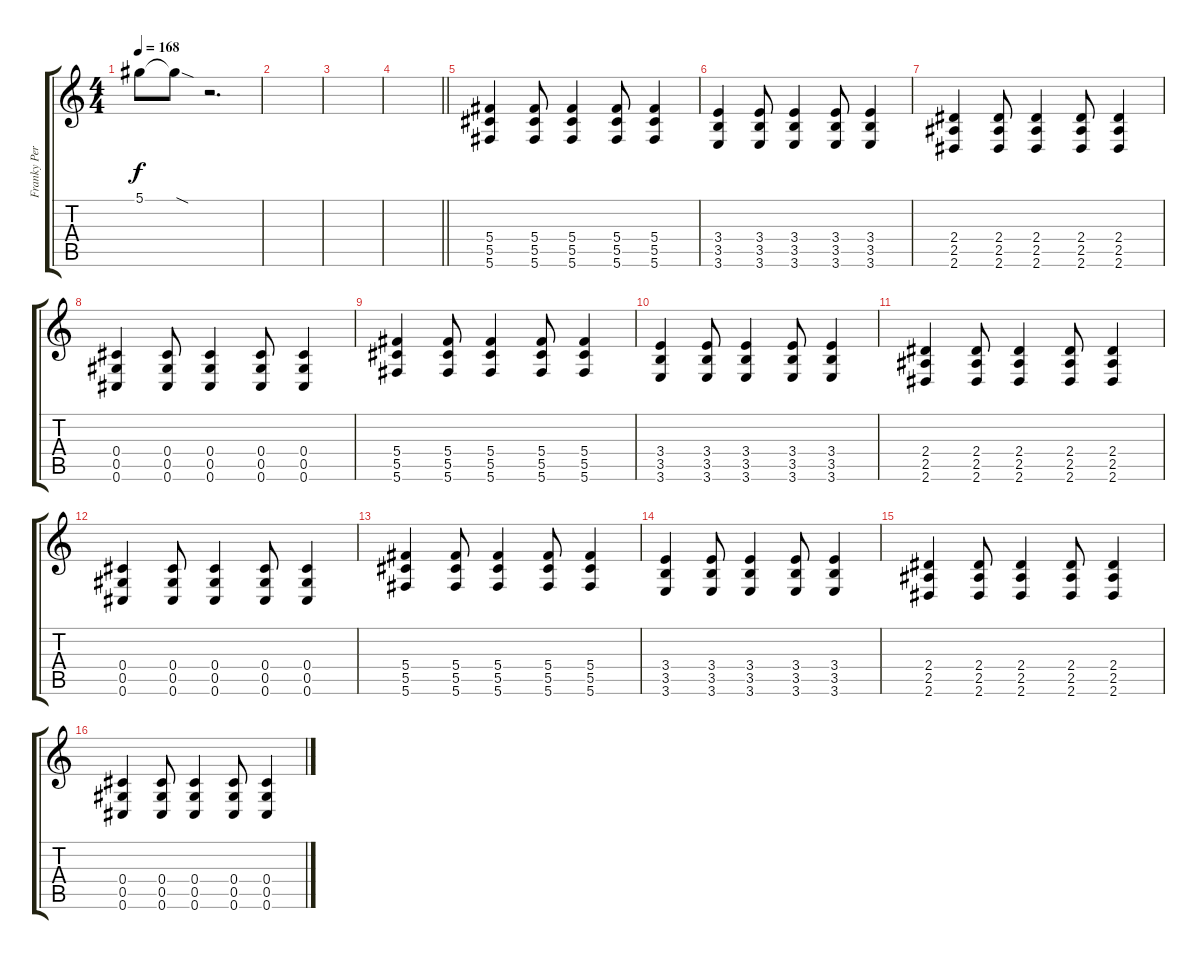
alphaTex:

\track ("Franky Perez" "Franky Per") {instrument overdrivenguitar}
\staff {score tabs}
\tuning (Eb4 Bb3 Gb3 Db3 Ab2 Db2) {hide}
\ts (4 4)
\tempo 168
\clef g2
\ks c
5.1.8{dy f} 5.1{sod t}.8 r.2{d} |
|
|
\barLineRight lightlight
|
(5.4 5.5 5.6).4 (5.4 5.5 5.6).8 (5.4 5.5 5.6).4 (5.4 5.5 5.6).8 (5.4 5.5 5.6).4 |
(3.4 3.5 3.6).4 (3.4 3.5 3.6).8 (3.4 3.5 3.6).4 (3.4 3.5 3.6).8 (3.4 3.5 3.6).4 |
(2.4 2.5 2.6).4 (2.4 2.5 2.6).8 (2.4 2.5 2.6).4 (2.4 2.5 2.6).8 (2.4 2.5 2.6).4 |
(0.4 0.5 0.6).4 (0.4 0.5 0.6).8 (0.4 0.5 0.6).4 (0.4 0.5 0.6).8 (0.4 0.5 0.6).4 |
(5.4 5.5 5.6).4 (5.4 5.5 5.6).8 (5.4 5.5 5.6).4 (5.4 5.5 5.6).8 (5.4 5.5 5.6).4 |
(3.4 3.5 3.6).4 (3.4 3.5 3.6).8 (3.4 3.5 3.6).4 (3.4 3.5 3.6).8 (3.4 3.5 3.6).4 |
(2.4 2.5 2.6).4 (2.4 2.5 2.6).8 (2.4 2.5 2.6).4 (2.4 2.5 2.6).8 (2.4 2.5 2.6).4 |
(0.4 0.5 0.6).4 (0.4 0.5 0.6).8 (0.4 0.5 0.6).4 (0.4 0.5 0.6).8 (0.4 0.5 0.6).4 |
(5.4 5.5 5.6).4 (5.4 5.5 5.6).8 (5.4 5.5 5.6).4 (5.4 5.5 5.6).8 (5.4 5.5 5.6).4 |
(3.4 3.5 3.6).4 (3.4 3.5 3.6).8 (3.4 3.5 3.6).4 (3.4 3.5 3.6).8 (3.4 3.5 3.6).4 |
(2.4 2.5 2.6).4 (2.4 2.5 2.6).8 (2.4 2.5 2.6).4 (2.4 2.5 2.6).8 (2.4 2.5 2.6).4 |
(0.4 0.5 0.6).4 (0.4 0.5 0.6).8 (0.4 0.5 0.6).4 (0.4 0.5 0.6).8 (0.4 0.5 0.6).4
